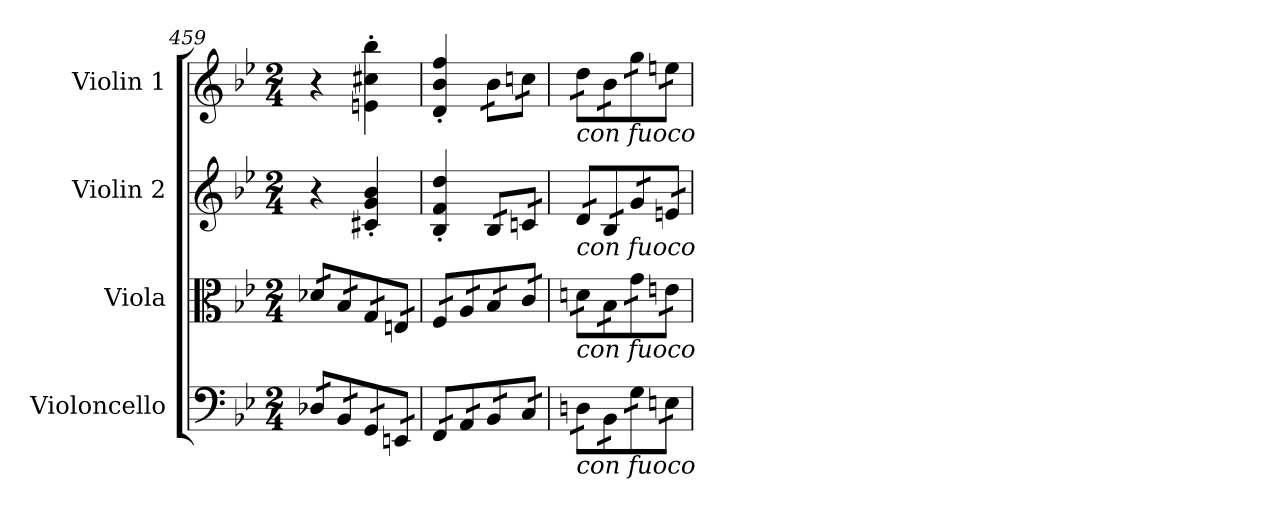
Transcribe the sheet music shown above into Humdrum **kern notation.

**kern	**kern	**kern	**kern
*part4	*part3	*part2	*part1
*staff4	*staff3	*staff2	*staff1
*I"Violoncello	*I"Viola	*I"Violin 2	*I"Violin 1
*I'Vc	*I'Vla	*I'Vln	*I'Vln
*clefF4	*clefC3	*clefG2	*clefG2
*k[b-e-]	*k[b-e-]	*k[b-e-]	*k[b-e-]
*M2/4	*M2/4	*M2/4	*M2/4
=459	=459	=459	=459
*tremolo	*	*	*
*	*tremolo	*	*
16D-X/LL	16d-X/LL	4r	4r
16D-X/	16d-X/	.	.
16BB-/	16B-/	.	.
16BB-/	16B-/	.	.
16GG/	16G/	4c#X/' 4g/' 4b-/'	4en\' 4cc#X\' 4bb-\'
16GG/	16G/	.	.
16EEn/	16En/	.	.
16EEn/JJ	16En/JJ	.	.
!!LO:PB:g=z
=460	=460	=460	=460
16FF/LL	16F/LL	4B-/' 4f/' 4dd/'	4d/' 4b-/' 4ff/'
16FF/	16F/	.	.
16AA/	16A/	.	.
16AA/	16A/	.	.
*	*	*tremolo	*
*	*	*	*tremolo
16BB-/	16B-/	16B-/LL	16b-\LL
16BB-/	16B-/	16B-/	16b-\
16C/	16c/	16cn/	16ccn\
16C/JJ	16c/JJ	16cn/JJ	16ccn\JJ
!!LO:LB:g=z
=461	=461	=461	=461
!	!	!	!LO:TX:b:i:t=con fuoco
!	!	!LO:TX:b:i:t=con fuoco	!
!	!LO:TX:b:i:t=con fuoco	!	!
!LO:TX:b:i:t=con fuoco	!	!	!
16Dn\LL	16dn\LL	16d/LL	16dd\LL
16Dn\	16dn\	16d/	16dd\
16BB-\	16B-\	16B-/	16b-\
16BB-\	16B-\	16B-/	16b-\
16G\	16g\	16g/	16gg\
16G\	16g\	16g/	16gg\
16En\	16en\	16en/	16een\
16En\JJ	16en\JJ	16en/JJ	16een\JJ
*	*	*	*Xtremolo
*	*	*Xtremolo	*
*	*Xtremolo	*	*
*Xtremolo	*	*	*
=	=	=	=
*-	*-	*-	*-
